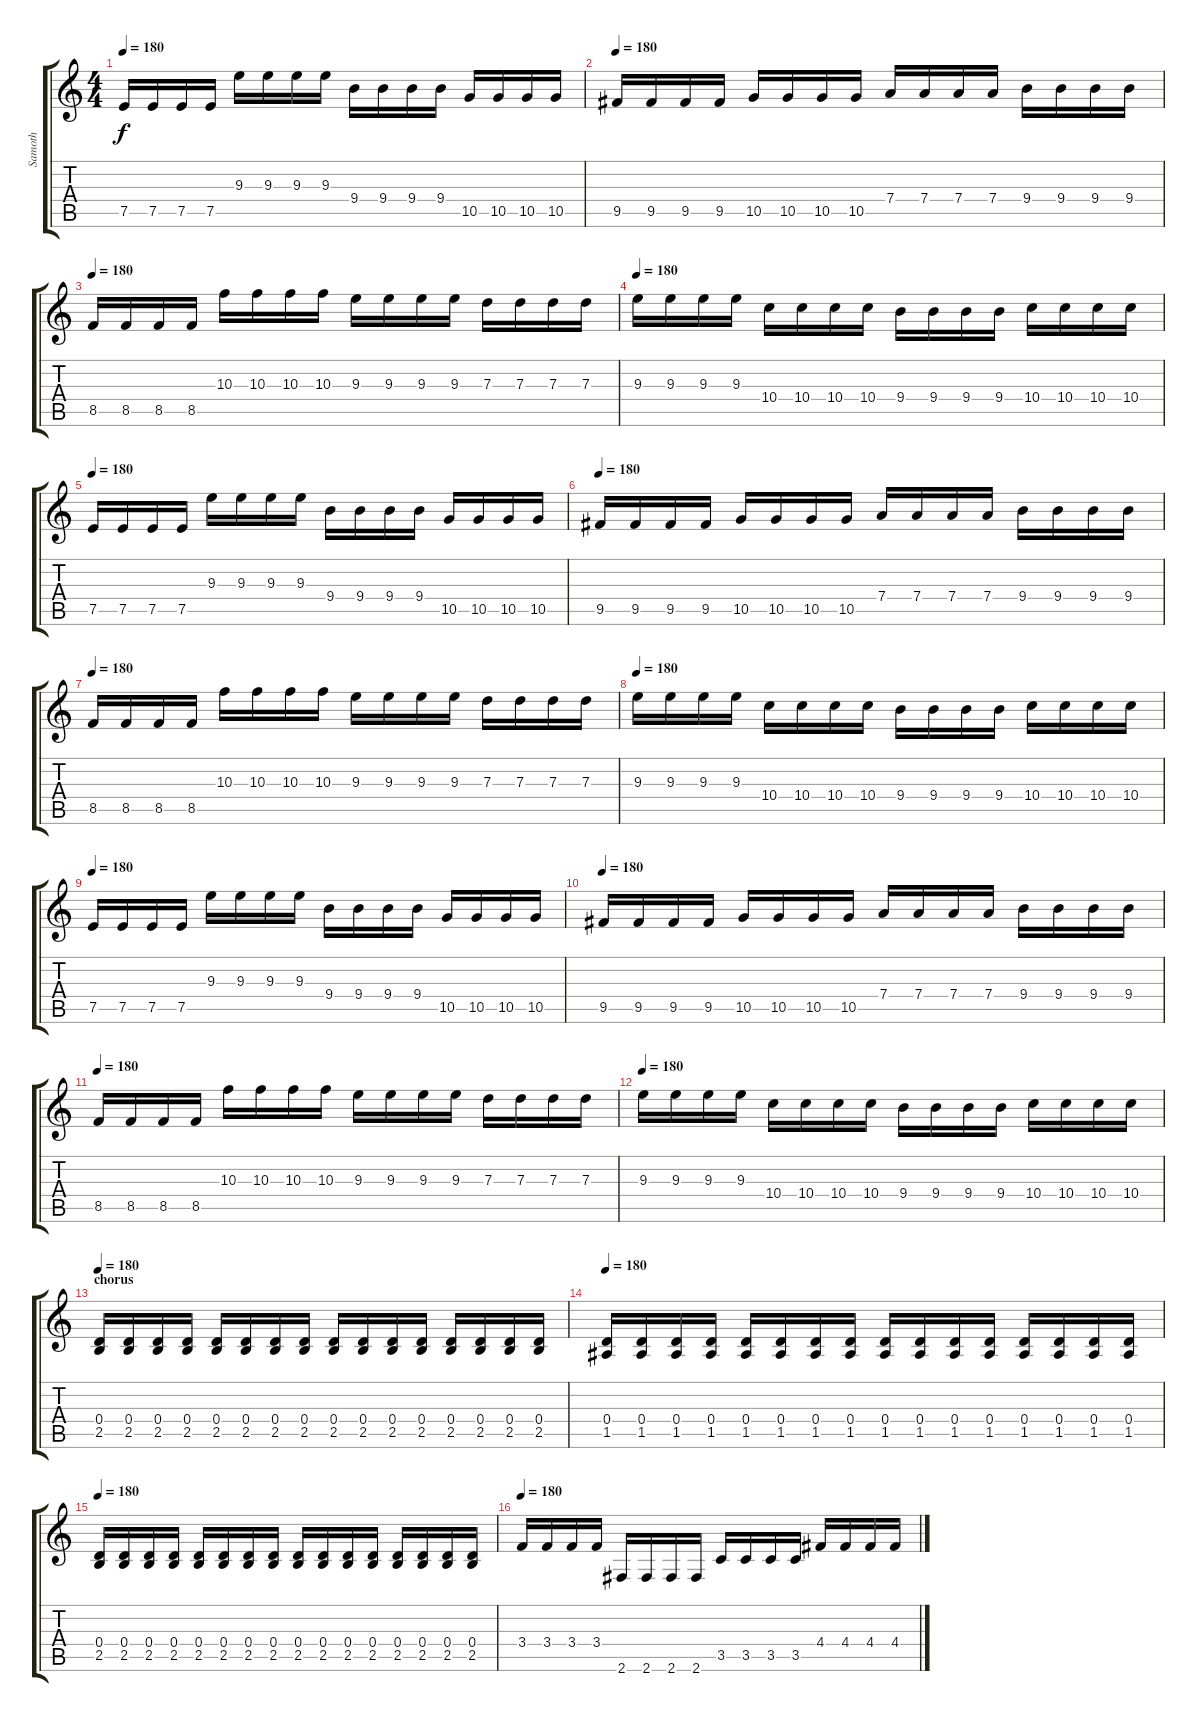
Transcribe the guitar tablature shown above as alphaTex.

\track ("Samoth" "Samoth") {instrument overdrivenguitar}
\staff {score tabs}
\tuning (E4 B3 G3 D3 A2 E2) {hide}
\ts (4 4)
\tempo 180
\clef g2
\ks c
7.5.16{dy f} 7.5.16 7.5.16 7.5.16 9.3.16 9.3.16 9.3.16 9.3.16 9.4.16 9.4.16 9.4.16 9.4.16 10.5.16 10.5.16 10.5.16 10.5.16 |
\tempo 180
9.5.16 9.5.16 9.5.16 9.5.16 10.5.16 10.5.16 10.5.16 10.5.16 7.4.16 7.4.16 7.4.16 7.4.16 9.4.16 9.4.16 9.4.16 9.4.16 |
\tempo 180
8.5.16 8.5.16 8.5.16 8.5.16 10.3.16 10.3.16 10.3.16 10.3.16 9.3.16 9.3.16 9.3.16 9.3.16 7.3.16 7.3.16 7.3.16 7.3.16 |
\tempo 180
9.3.16 9.3.16 9.3.16 9.3.16 10.4.16 10.4.16 10.4.16 10.4.16 9.4.16 9.4.16 9.4.16 9.4.16 10.4.16 10.4.16 10.4.16 10.4.16 |
\tempo 180
7.5.16 7.5.16 7.5.16 7.5.16 9.3.16 9.3.16 9.3.16 9.3.16 9.4.16 9.4.16 9.4.16 9.4.16 10.5.16 10.5.16 10.5.16 10.5.16 |
\tempo 180
9.5.16 9.5.16 9.5.16 9.5.16 10.5.16 10.5.16 10.5.16 10.5.16 7.4.16 7.4.16 7.4.16 7.4.16 9.4.16 9.4.16 9.4.16 9.4.16 |
\tempo 180
8.5.16 8.5.16 8.5.16 8.5.16 10.3.16 10.3.16 10.3.16 10.3.16 9.3.16 9.3.16 9.3.16 9.3.16 7.3.16 7.3.16 7.3.16 7.3.16 |
\tempo 180
9.3.16 9.3.16 9.3.16 9.3.16 10.4.16 10.4.16 10.4.16 10.4.16 9.4.16 9.4.16 9.4.16 9.4.16 10.4.16 10.4.16 10.4.16 10.4.16 |
\tempo 180
7.5.16 7.5.16 7.5.16 7.5.16 9.3.16 9.3.16 9.3.16 9.3.16 9.4.16 9.4.16 9.4.16 9.4.16 10.5.16 10.5.16 10.5.16 10.5.16 |
\tempo 180
9.5.16 9.5.16 9.5.16 9.5.16 10.5.16 10.5.16 10.5.16 10.5.16 7.4.16 7.4.16 7.4.16 7.4.16 9.4.16 9.4.16 9.4.16 9.4.16 |
\tempo 180
8.5.16 8.5.16 8.5.16 8.5.16 10.3.16 10.3.16 10.3.16 10.3.16 9.3.16 9.3.16 9.3.16 9.3.16 7.3.16 7.3.16 7.3.16 7.3.16 |
\tempo 180
9.3.16 9.3.16 9.3.16 9.3.16 10.4.16 10.4.16 10.4.16 10.4.16 9.4.16 9.4.16 9.4.16 9.4.16 10.4.16 10.4.16 10.4.16 10.4.16 |
\section ("" "chorus")
\tempo 180
(0.4 2.5).16 (0.4 2.5).16 (0.4 2.5).16 (0.4 2.5).16 (0.4 2.5).16 (0.4 2.5).16 (0.4 2.5).16 (0.4 2.5).16 (0.4 2.5).16 (0.4 2.5).16 (0.4 2.5).16 (0.4 2.5).16 (0.4 2.5).16 (0.4 2.5).16 (0.4 2.5).16 (0.4 2.5).16 |
\tempo 180
(0.4 1.5).16 (0.4 1.5).16 (0.4 1.5).16 (0.4 1.5).16 (0.4 1.5).16 (0.4 1.5).16 (0.4 1.5).16 (0.4 1.5).16 (0.4 1.5).16 (0.4 1.5).16 (0.4 1.5).16 (0.4 1.5).16 (0.4 1.5).16 (0.4 1.5).16 (0.4 1.5).16 (0.4 1.5).16 |
\tempo 180
(0.4 2.5).16 (0.4 2.5).16 (0.4 2.5).16 (0.4 2.5).16 (0.4 2.5).16 (0.4 2.5).16 (0.4 2.5).16 (0.4 2.5).16 (0.4 2.5).16 (0.4 2.5).16 (0.4 2.5).16 (0.4 2.5).16 (0.4 2.5).16 (0.4 2.5).16 (0.4 2.5).16 (0.4 2.5).16 |
\tempo 180
3.4.16 3.4.16 3.4.16 3.4.16 2.6.16 2.6.16 2.6.16 2.6.16 3.5.16 3.5.16 3.5.16 3.5.16 4.4.16 4.4.16 4.4.16 4.4.16
